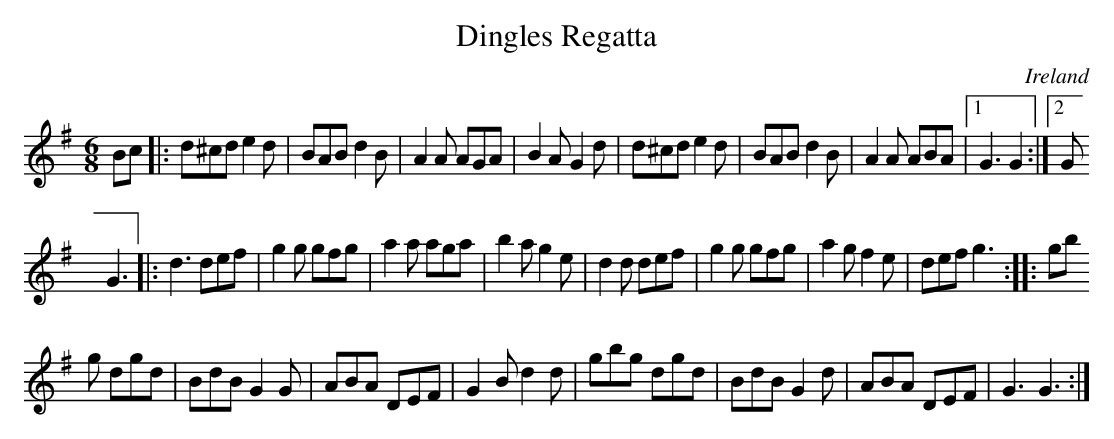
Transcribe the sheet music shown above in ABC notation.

X:1
T:Dingles Regatta
M:6/8
L:1/8
O:Ireland
K:G
Bc|:d^cd e2d|BAB d2B|A2A AGA|B2A G2d|d^cd e2d|BAB d2B|A2A ABA|1G3 G2:|2G
3 G3|:d3 def|g2g gfg|a2a aga|b2a g2e|d2d def|g2g gfg|a2g f2e|def g3:|:gb
g dgd|BdB G2G|ABA DEF|G2B d2d|gbg dgd|BdB G2d|ABA DEF|G3 G3:|
